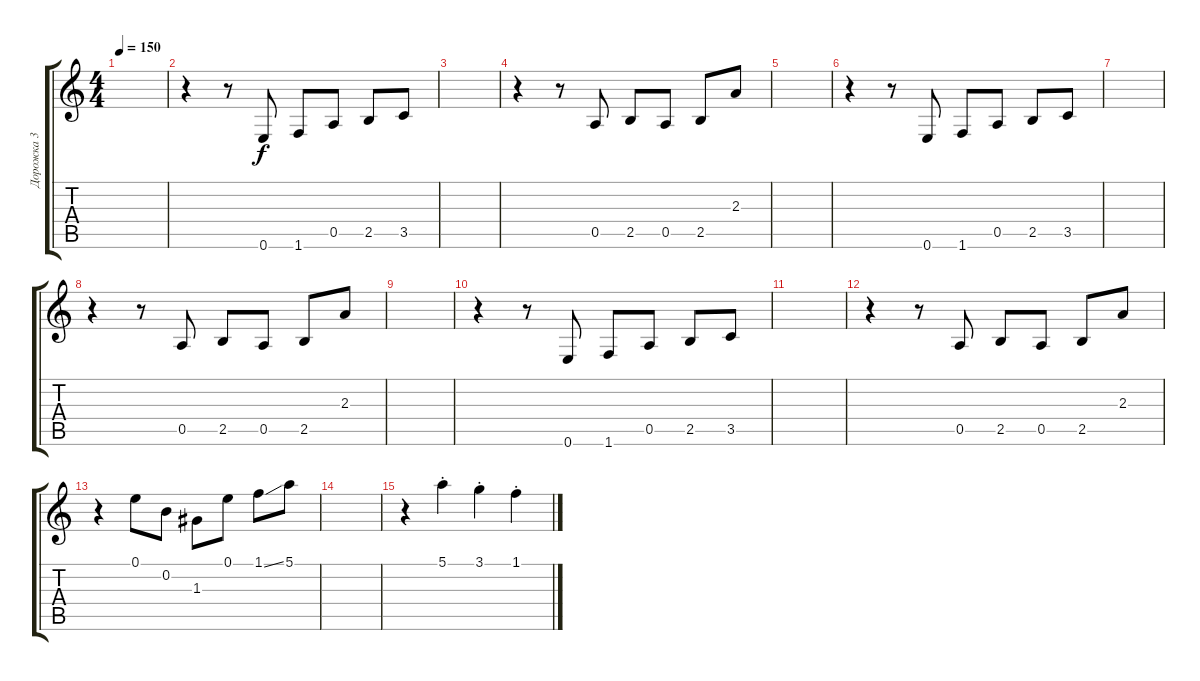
\track ("Дорожка 3" "Дорожка 3") {instrument acousticguitarsteel}
\staff {score tabs}
\tuning (E4 B3 G3 D3 A2 E2) {hide}
\ts (4 4)
\tempo 150
\clef g2
\ks c
|
r.4 r.8 0.6.8 1.6.8 0.5.8 2.5.8 3.5.8 |
|
r.4 r.8 0.5.8 2.5.8 0.5.8 2.5.8 2.3.8 |
|
r.4 r.8 0.6.8 1.6.8 0.5.8 2.5.8 3.5.8 |
|
r.4 r.8 0.5.8 2.5.8 0.5.8 2.5.8 2.3.8 |
|
r.4 r.8 0.6.8 1.6.8 0.5.8 2.5.8 3.5.8 |
|
r.4 r.8 0.5.8 2.5.8 0.5.8 2.5.8 2.3.8 |
r.4 0.1.8 0.2.8 1.3.8 0.1.8 1.1{ss}.8 5.1.8 |
|
r.4 5.1{st}.4 3.1{st}.4 1.1{st}.4
